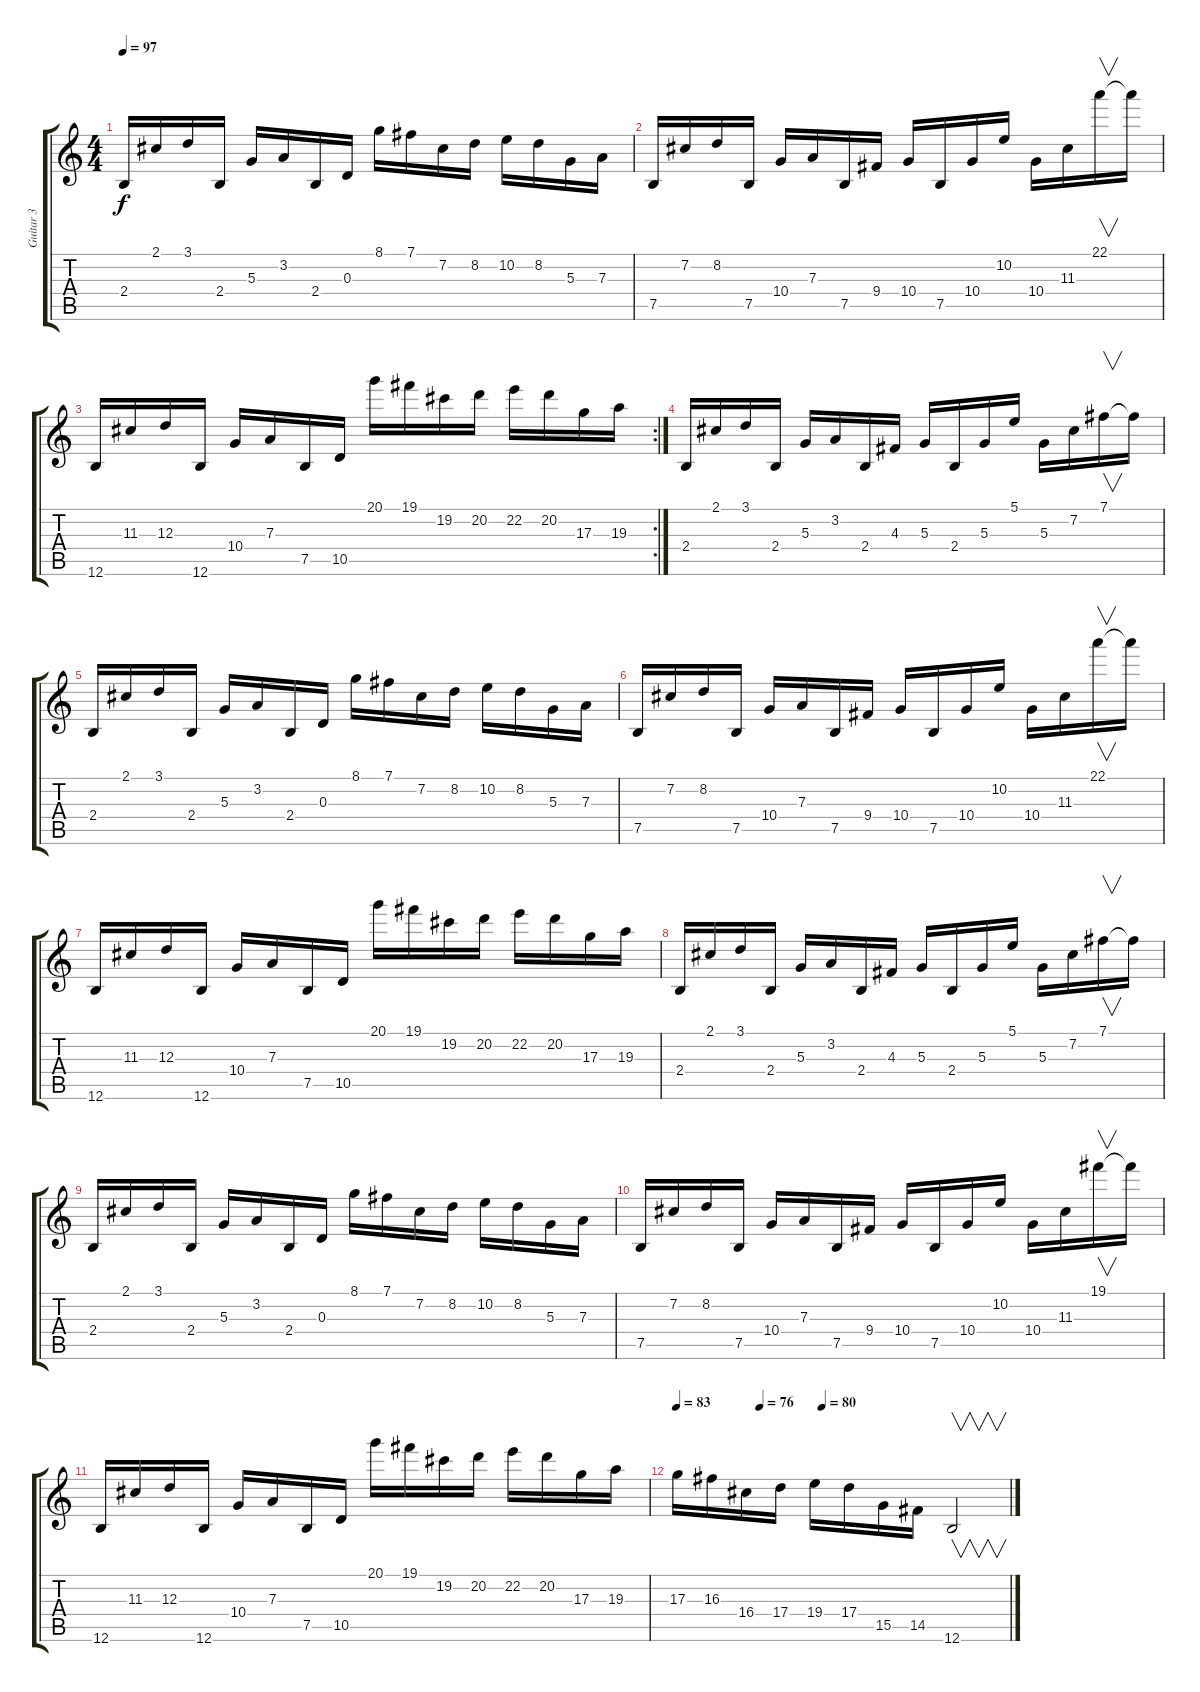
\track ("Guitar 3" "Guitar 3") {instrument distortionguitar}
\staff {score tabs}
\tuning (B3 Gb3 D3 A2 E2 B1) {hide}
\ts (4 4)
\tempo 97
\clef g2
\ks c
2.4.16{dy f} 2.1.16 3.1.16 2.4.16 5.3.16 3.2.16 2.4.16 0.3.16 8.1.16 7.1.16 7.2.16 8.2.16 10.2.16 8.2.16 5.3.16 7.3.16 |
7.5.16 7.2.16 8.2.16 7.5.16 10.4.16 7.3.16 7.5.16 9.4.16 10.4.16 7.5.16 10.4.16 10.2.16 10.4.16 11.3.16 22.1.16{v} 22.1{t}.16 |
\rc 2
12.6.16 11.3.16 12.3.16 12.6.16 10.4.16 7.3.16 7.5.16 10.5.16 20.1.16 19.1.16 19.2.16 20.2.16 22.2.16 20.2.16 17.3.16 19.3.16 |
2.4.16{balance 5} 2.1.16 3.1.16 2.4.16 5.3.16 3.2.16 2.4.16 4.3.16 5.3.16 2.4.16 5.3.16 5.1.16 5.3.16 7.2.16 7.1.16{v} 7.1{t}.16 |
2.4.16 2.1.16 3.1.16 2.4.16 5.3.16 3.2.16 2.4.16 0.3.16 8.1.16 7.1.16 7.2.16 8.2.16 10.2.16 8.2.16 5.3.16 7.3.16 |
7.5.16 7.2.16 8.2.16 7.5.16 10.4.16 7.3.16 7.5.16 9.4.16 10.4.16 7.5.16 10.4.16 10.2.16 10.4.16 11.3.16 22.1.16{v} 22.1{t}.16 |
12.6.16 11.3.16 12.3.16 12.6.16 10.4.16 7.3.16 7.5.16 10.5.16 20.1.16 19.1.16 19.2.16 20.2.16 22.2.16 20.2.16 17.3.16 19.3.16 |
2.4.16 2.1.16 3.1.16 2.4.16 5.3.16 3.2.16 2.4.16 4.3.16 5.3.16 2.4.16 5.3.16 5.1.16 5.3.16 7.2.16 7.1.16{v} 7.1{t}.16 |
2.4.16 2.1.16 3.1.16 2.4.16 5.3.16 3.2.16 2.4.16 0.3.16 8.1.16 7.1.16 7.2.16 8.2.16 10.2.16 8.2.16 5.3.16 7.3.16 |
7.5.16 7.2.16 8.2.16 7.5.16 10.4.16 7.3.16 7.5.16 9.4.16 10.4.16 7.5.16 10.4.16 10.2.16 10.4.16 11.3.16 19.1.16{v} 19.1{t}.16 |
12.6.16 11.3.16 12.3.16 12.6.16 10.4.16 7.3.16 7.5.16 10.5.16 20.1.16 19.1.16 19.2.16 20.2.16 22.2.16 20.2.16 17.3.16 19.3.16 |
\tempo 83
\tempo (76 0.25)
\tempo (80 0.4375)
17.3.16 16.3.16 16.4.16 17.4.16 19.4.16 17.4.16 15.5.16 14.5.16 12.6.2{v}
